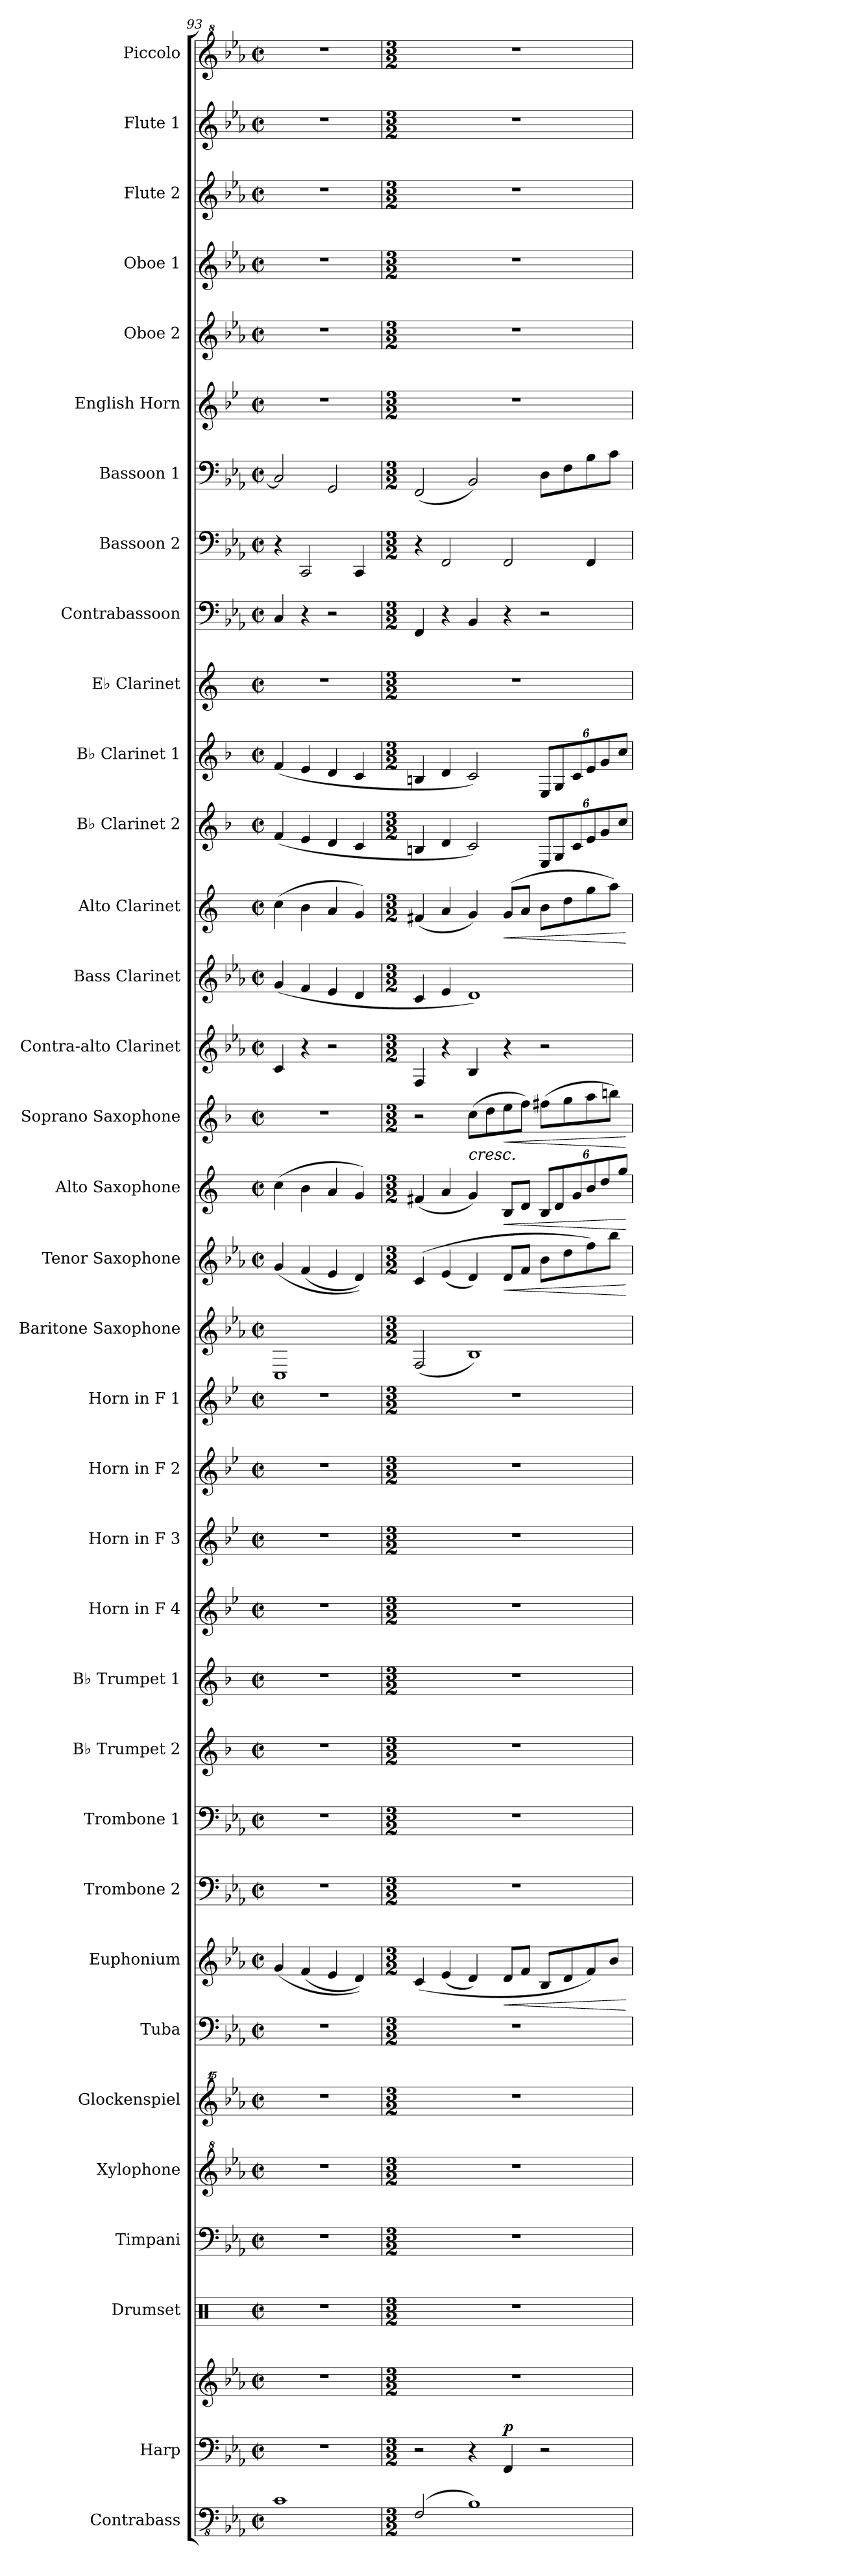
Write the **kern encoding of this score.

**kern	**kern	**kern	**dynam	**kern	**kern	**kern	**kern	**kern	**kern	**dynam	**kern	**kern	**kern	**kern	**kern	**kern	**kern	**kern	**kern	**kern	**dynam	**kern	**dynam	**kern	**dynam	**kern	**kern	**kern	**dynam	**kern	**kern	**kern	**kern	**kern	**kern	**kern	**kern	**kern	**kern	**kern	**kern
*part35	*part34	*part34	*part34	*part33	*part32	*part31	*part30	*part29	*part28	*part28	*part27	*part26	*part25	*part24	*part23	*part22	*part21	*part20	*part19	*part18	*part18	*part17	*part17	*part16	*part16	*part15	*part14	*part13	*part13	*part12	*part11	*part10	*part9	*part8	*part7	*part6	*part5	*part4	*part3	*part2	*part1
*staff36	*staff35	*staff34	*staff34/35	*staff33	*staff32	*staff31	*staff30	*staff29	*staff28	*staff28	*staff27	*staff26	*staff25	*staff24	*staff23	*staff22	*staff21	*staff20	*staff19	*staff18	*staff18	*staff17	*staff17	*staff16	*staff16	*staff15	*staff14	*staff13	*staff13	*staff12	*staff11	*staff10	*staff9	*staff8	*staff7	*staff6	*staff5	*staff4	*staff3	*staff2	*staff1
*I"Contrabass	*I"Harp	*	*	*I"Drumset	*I"Timpani	*I"Xylophone	*I"Glockenspiel	*I"Tuba	*I"Euphonium	*	*I"Trombone 2	*I"Trombone 1	*I"B♭ Trumpet 2	*I"B♭ Trumpet 1	*I"Horn in F 4	*I"Horn in F 3	*I"Horn in F 2	*I"Horn in F 1	*I"Baritone Saxophone	*I"Tenor Saxophone	*	*I"Alto Saxophone	*	*I"Soprano Saxophone	*	*I"Contra-alto Clarinet	*I"Bass Clarinet	*I"Alto Clarinet	*	*I"B♭ Clarinet 2	*I"B♭ Clarinet 1	*I"E♭ Clarinet	*I"Contrabassoon	*I"Bassoon 2	*I"Bassoon 1	*I"English Horn	*I"Oboe 2	*I"Oboe 1	*I"Flute 2	*I"Flute 1	*I"Piccolo
*I'Cb.	*I'Hrp.	*	*	*I'Drs.	*I'Timp.	*I'Xyl.	*I'Glk.	*I'Tba.	*I'Euph.	*	*I'Tbn. 2	*I'Tbn. 1	*I'B♭ Tpt. 2	*I'B♭ Tpt. 1	*I'Hn. 4	*I'Hn. 3	*I'Hn. 2	*I'Hn. 1	*I'Bar. Sax.	*I'T. Sax.	*	*I'A. Sax.	*	*I'S. Sax.	*	*I'C-a. Cl.	*I'B. Cl.	*I'A. Cl.	*	*I'B♭ Cl. 2	*I'B♭ Cl. 1	*I'E♭ Cl.	*I'Cbsn.	*I'Bsn. 2	*I'Bsn. 1	*I'E. Hn.	*I'Ob. 2	*I'Ob. 1	*I'Fl. 2	*I'Fl. 1	*I'Picc.
*clefFv4	*clefF4	*clefG2	*	*clefX	*clefF4	*clefG^2	*clefG^^2	*clefF4	*clefG2	*	*clefF4	*clefF4	*clefG2	*clefG2	*clefG2	*clefG2	*clefG2	*clefG2	*clefG2	*clefG2	*	*clefG2	*	*clefG2	*	*clefG2	*clefG2	*clefG2	*	*clefG2	*clefG2	*clefG2	*clefF4	*clefF4	*clefF4	*clefG2	*clefG2	*clefG2	*clefG2	*clefG2	*clefG^2
*ITrd7c12	*	*	*	*	*	*	*	*	*ITrd8c14	*	*	*	*ITrd1c2	*ITrd1c2	*ITrd4c7	*ITrd4c7	*ITrd4c7	*ITrd4c7	*ITrd12c21	*ITrd8c14	*	*ITrd5c9	*	*ITrd1c2	*	*ITrd12c21	*ITrd8c14	*ITrd5c9	*	*ITrd1c2	*ITrd1c2	*ITrd-2c-3	*ITrd7c12	*	*	*ITrd4c7	*	*	*	*	*ITrd-7c-12
*k[b-e-a-]	*k[b-e-a-]	*k[b-e-a-]	*	*k[]	*k[b-e-a-]	*k[b-e-a-]	*k[b-e-a-]	*k[b-e-a-]	*k[b-e-a-]	*	*k[b-e-a-]	*k[b-e-a-]	*k[b-e-a-]	*k[b-e-a-]	*k[b-e-a-]	*k[b-e-a-]	*k[b-e-a-]	*k[b-e-a-]	*k[b-e-a-]	*k[b-e-a-]	*	*k[b-e-a-]	*	*k[b-e-a-]	*	*k[b-e-a-]	*k[b-e-a-]	*k[b-e-a-]	*	*k[b-e-a-]	*k[b-e-a-]	*k[b-e-a-]	*k[b-e-a-]	*k[b-e-a-]	*k[b-e-a-]	*k[b-e-a-]	*k[b-e-a-]	*k[b-e-a-]	*k[b-e-a-]	*k[b-e-a-]	*k[b-e-a-]
*M4/4	*M4/4	*M4/4	*	*M4/4	*M4/4	*M4/4	*M4/4	*M4/4	*M4/4	*	*M4/4	*M4/4	*M4/4	*M4/4	*M4/4	*M4/4	*M4/4	*M4/4	*M4/4	*M4/4	*	*M4/4	*	*M4/4	*	*M4/4	*M4/4	*M4/4	*	*M4/4	*M4/4	*M4/4	*M4/4	*M4/4	*M4/4	*M4/4	*M4/4	*M4/4	*M4/4	*M4/4	*M4/4
*met(c|)	*met(c|)	*met(c|)	*	*met(c|)	*met(c|)	*met(c|)	*met(c|)	*met(c|)	*met(c|)	*	*met(c|)	*met(c|)	*met(c|)	*met(c|)	*met(c|)	*met(c|)	*met(c|)	*met(c|)	*met(c|)	*met(c|)	*	*met(c|)	*	*met(c|)	*	*met(c|)	*met(c|)	*met(c|)	*	*met(c|)	*met(c|)	*met(c|)	*met(c|)	*met(c|)	*met(c|)	*met(c|)	*met(c|)	*met(c|)	*met(c|)	*met(c|)	*met(c|)
=93	=93	=93	=93	=93	=93	=93	=93	=93	=93	=93	=93	=93	=93	=93	=93	=93	=93	=93	=93	=93	=93	=93	=93	=93	=93	=93	=93	=93	=93	=93	=93	=93	=93	=93	=93	=93	=93	=93	=93	=93	=93
1CC	1r	1r	.	1r	1r	1r	1r	1r	(4G/	.	1r	1r	1r	1r	1r	1r	1r	1r	1CC	(4G/	.	(4e-\	.	1r	.	4C/	(4G/	(4e-\	.	(4e-/	(4e-/	1r	4CC/	4r	2C/]	1r	1r	1r	1r	1r	1r
.	.	.	.	.	.	.	.	.	(4F/	.	.	.	.	.	.	.	.	.	.	(4F/	.	4d\	.	.	.	4r	4F/	4d\	.	4d/	4d/	.	4r	2CC/	.	.	.	.	.	.	.
.	.	.	.	.	.	.	.	.	4E-/	.	.	.	.	.	.	.	.	.	.	4E-/	.	4c/	.	.	.	2r	4E-/	4c/	.	4c/	4c/	.	2r	.	2GG/	.	.	.	.	.	.
.	.	.	.	.	.	.	.	.	4D/))	.	.	.	.	.	.	.	.	.	.	4D/))	.	4B-/)	.	.	.	.	4D/	4B-/)	.	4B-/	4B-/	.	.	4CC/	.	.	.	.	.	.	.
=94	=94	=94	=94	=94	=94	=94	=94	=94	=94	=94	=94	=94	=94	=94	=94	=94	=94	=94	=94	=94	=94	=94	=94	=94	=94	=94	=94	=94	=94	=94	=94	=94	=94	=94	=94	=94	=94	=94	=94	=94	=94
*M3/2	*M3/2	*M3/2	*	*M3/2	*M3/2	*M3/2	*M3/2	*M3/2	*M3/2	*	*M3/2	*M3/2	*M3/2	*M3/2	*M3/2	*M3/2	*M3/2	*M3/2	*M3/2	*M3/2	*	*M3/2	*	*M3/2	*	*M3/2	*M3/2	*M3/2	*	*M3/2	*M3/2	*M3/2	*M3/2	*M3/2	*M3/2	*M3/2	*M3/2	*M3/2	*M3/2	*M3/2	*M3/2
(2FFF/	2r	1.r	.	1.r	1.r	1.r	1.r	1.r	(4C/	.	1.r	1.r	1.r	1.r	1.r	1.r	1.r	1.r	(2FF/	(4C/	.	(4An/	.	2r	.	4FF/	4C/	(4An/	.	4An/	4An/	1.r	4FFF/	4r	(2FF/	1.r	1.r	1.r	1.r	1.r	1.r
.	.	.	.	.	.	.	.	.	(4E-/	.	.	.	.	.	.	.	.	.	.	(4E-/	.	4c/	.	.	.	4r	4E-/	4c/	.	4c/	4c/	.	4r	2FF/	.	.	.	.	.	.	.
!	!	!	!	!	!	!	!	!	!	!	!	!	!	!	!	!	!	!	!	!	!	!	!	!	!LO:HP:b	!	!	!	!	!	!	!	!	!	!	!	!	!	!	!	!
1BBB-)	4r	.	.	.	.	.	.	.	4D/)	.	.	.	.	.	.	.	.	.	1BB-)	4D/)	.	4B-/)	.	(8b-\L	<	4BB-/	1D)	4B-/)	.	2B-/)	2B-/)	.	4BBB-/	.	2BB-/)	.	.	.	.	.	.
.	.	.	.	.	.	.	.	.	.	.	.	.	.	.	.	.	.	.	.	.	.	.	.	8cc\	.	.	.	.	.	.	.	.	.	.	.	.	.	.	.	.	.
!	!	!	!LO:DY:a=2	!	!	!	!	!	!	!LO:HP:b	!	!	!	!	!	!	!	!	!	!	!LO:HP:b	!	!LO:HP:b	!	!LO:HP:b	!	!	!	!LO:HP:b	!	!	!	!	!	!	!	!	!	!	!	!
.	4FF/	.	p	.	.	.	.	.	8D/L	<	.	.	.	.	.	.	.	.	.	8D/L	<	8D/L	<	8dd\	<	4r	.	(8B-/L	<	.	.	.	4r	2FF/	.	.	.	.	.	.	.
.	.	.	.	.	.	.	.	.	8F/J	.	.	.	.	.	.	.	.	.	.	8F/J	.	8F/J	.	8ee-\J)	.	.	.	8c/J	.	.	.	.	.	.	.	.	.	.	.	.	.
*	*	*	*	*	*	*	*	*	*	*	*	*	*	*	*	*	*	*	*	*	*	*Xbrackettup	*	*	*	*	*	*	*	*Xbrackettup	*Xbrackettup	*	*	*	*	*	*	*	*	*	*
.	2r	.	.	.	.	.	.	.	8BB-/L	.	.	.	.	.	.	.	.	.	.	8B-\L	.	12D/L	.	(8een\L	.	2r	.	8d\L	.	12D/L	12D/L	.	2r	.	8D\L	.	.	.	.	.	.
.	.	.	.	.	.	.	.	.	.	.	.	.	.	.	.	.	.	.	.	.	.	12F/	.	.	.	.	.	.	.	12F/	12F/	.	.	.	.	.	.	.	.	.	.
.	.	.	.	.	.	.	.	.	8D/	.	.	.	.	.	.	.	.	.	.	8d\	.	.	.	8ff\	.	.	.	8f\	.	.	.	.	.	.	8F\	.	.	.	.	.	.
.	.	.	.	.	.	.	.	.	.	.	.	.	.	.	.	.	.	.	.	.	.	12B-/	.	.	.	.	.	.	.	12B-/	12B-/	.	.	.	.	.	.	.	.	.	.
.	.	.	.	.	.	.	.	.	8F/)	.	.	.	.	.	.	.	.	.	.	8f\)	.	12d/	.	8gg\	.	.	.	8b-\	.	12d/	12d/	.	.	4FF/	8B-\	.	.	.	.	.	.
.	.	.	.	.	.	.	.	.	.	.	.	.	.	.	.	.	.	.	.	.	.	12f/	.	.	.	.	.	.	.	12f/	12f/	.	.	.	.	.	.	.	.	.	.
.	.	.	.	.	.	.	.	.	8B-/J	.	.	.	.	.	.	.	.	.	.	8b-\J	.	.	.	8aan\J)	.	.	.	8cc\J)	.	.	.	.	.	.	8c\J	.	.	.	.	.	.
.	.	.	.	.	.	.	.	.	.	.	.	.	.	.	.	.	.	.	.	.	.	12b-/J	.	.	.	.	.	.	.	12b-/J	12b-/J	.	.	.	.	.	.	.	.	.	.
.	.	.	.	.	.	.	.	.	.	[	.	.	.	.	.	.	.	.	.	.	[	.	[	.	[ [	.	.	.	[	.	.	.	.	.	.	.	.	.	.	.	.
=	=	=	=	=	=	=	=	=	=	=	=	=	=	=	=	=	=	=	=	=	=	=	=	=	=	=	=	=	=	=	=	=	=	=	=	=	=	=	=	=	=
*-	*-	*-	*-	*-	*-	*-	*-	*-	*-	*-	*-	*-	*-	*-	*-	*-	*-	*-	*-	*-	*-	*-	*-	*-	*-	*-	*-	*-	*-	*-	*-	*-	*-	*-	*-	*-	*-	*-	*-	*-	*-
